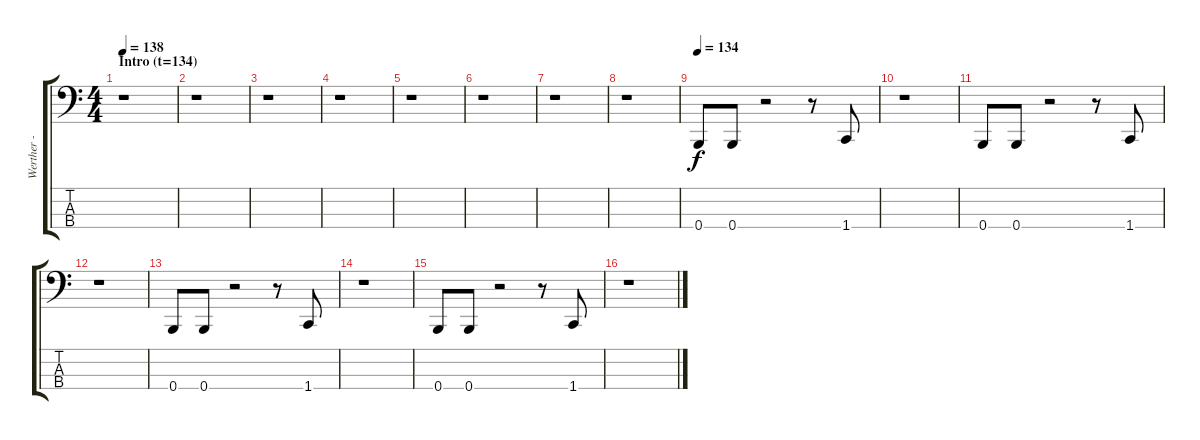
\track ("Werther - Basse" "Werther - ") {instrument electricbasspick}
\staff {score tabs}
\tuning (E2 B1 Gb1 B0) {hide}
\ts (4 4)
\section ("" "Intro (t=134)")
\tempo 138
\tempo 134
\tempo 138
\clef f4
\ks c
r.1{dy f instrument electricbasspick} |
r.1 |
r.1 |
r.1 |
r.1 |
r.1 |
r.1 |
r.1 |
\section ("" "")
\tempo 134
0.4.8{volume 16 balance 8 instrument electricbasspick} 0.4.8 r.2 r.8 1.4.8 |
r.1 |
0.4.8 0.4.8 r.2 r.8 1.4.8 |
r.1 |
0.4.8 0.4.8 r.2 r.8 1.4.8 |
r.1 |
0.4.8 0.4.8 r.2 r.8 1.4.8 |
r.1
